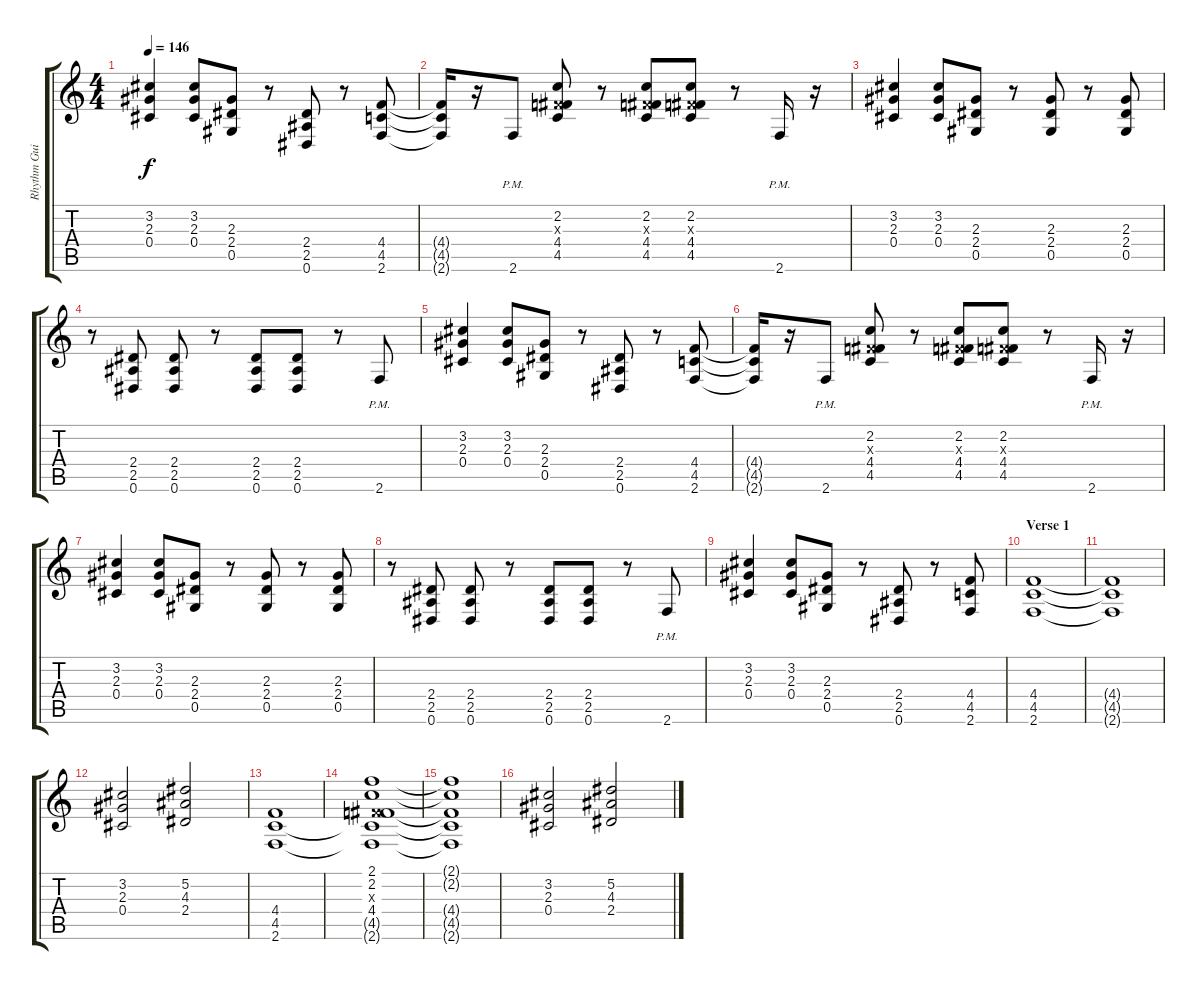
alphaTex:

\track ("Rhythm Guitar" "Rhythm Gui") {instrument distortionguitar}
\staff {score tabs}
\tuning (Eb4 Bb3 Gb3 Db3 Ab2 Eb2) {hide}
\ts (4 4)
\tempo 146
\clef g2
\ks c
(3.2 2.3 0.4).4{dy f} (3.2 2.3 0.4).8 (2.3 2.4 0.5).8 r.8 (2.4 2.5 0.6).8 r.8 (4.4 4.5 2.6).8 |
(4.4{t} 4.5{t} 2.6{t}).16 r.16 2.6{pm}.8 (2.2 0.3{x} 4.4 4.5).8 r.8 (2.2 0.3{x} 4.4 4.5).8 (2.2 0.3{x} 4.4 4.5).8 r.8 2.6{pm}.16 r.16 |
(3.2 2.3 0.4).4 (3.2 2.3 0.4).8 (2.3 2.4 0.5).8 r.8 (2.3 2.4 0.5).8 r.8 (2.3 2.4 0.5).8 |
r.8 (2.4 2.5 0.6).8 (2.4 2.5 0.6).8 r.8 (2.4 2.5 0.6).8 (2.4 2.5 0.6).8 r.8 2.6{pm}.8 |
(3.2 2.3 0.4).4 (3.2 2.3 0.4).8 (2.3 2.4 0.5).8 r.8 (2.4 2.5 0.6).8 r.8 (4.4 4.5 2.6).8 |
(4.4{t} 4.5{t} 2.6{t}).16 r.16 2.6{pm}.8 (2.2 0.3{x} 4.4 4.5).8 r.8 (2.2 0.3{x} 4.4 4.5).8 (2.2 0.3{x} 4.4 4.5).8 r.8 2.6{pm}.16 r.16 |
(3.2 2.3 0.4).4 (3.2 2.3 0.4).8 (2.3 2.4 0.5).8 r.8 (2.3 2.4 0.5).8 r.8 (2.3 2.4 0.5).8 |
r.8 (2.4 2.5 0.6).8 (2.4 2.5 0.6).8 r.8 (2.4 2.5 0.6).8 (2.4 2.5 0.6).8 r.8 2.6{pm}.8 |
(3.2 2.3 0.4).4 (3.2 2.3 0.4).8 (2.3 2.4 0.5).8 r.8 (2.4 2.5 0.6).8 r.8 (4.4 4.5 2.6).8 |
\section ("" "Verse 1")
(4.4 4.5 2.6).1 |
(4.4{t} 4.5{t} 2.6{t}).1 |
(3.2 2.3 0.4).2 (5.2 4.3 2.4).2 |
(4.4 4.5 2.6).1 |
(2.1 2.2 0.3{x} 4.4 4.5{t} 2.6{t}).1 |
(2.1{t} 2.2{t} 4.4{t} 4.5{t} 2.6{t}).1 |
(3.2 2.3 0.4).2 (5.2 4.3 2.4).2
